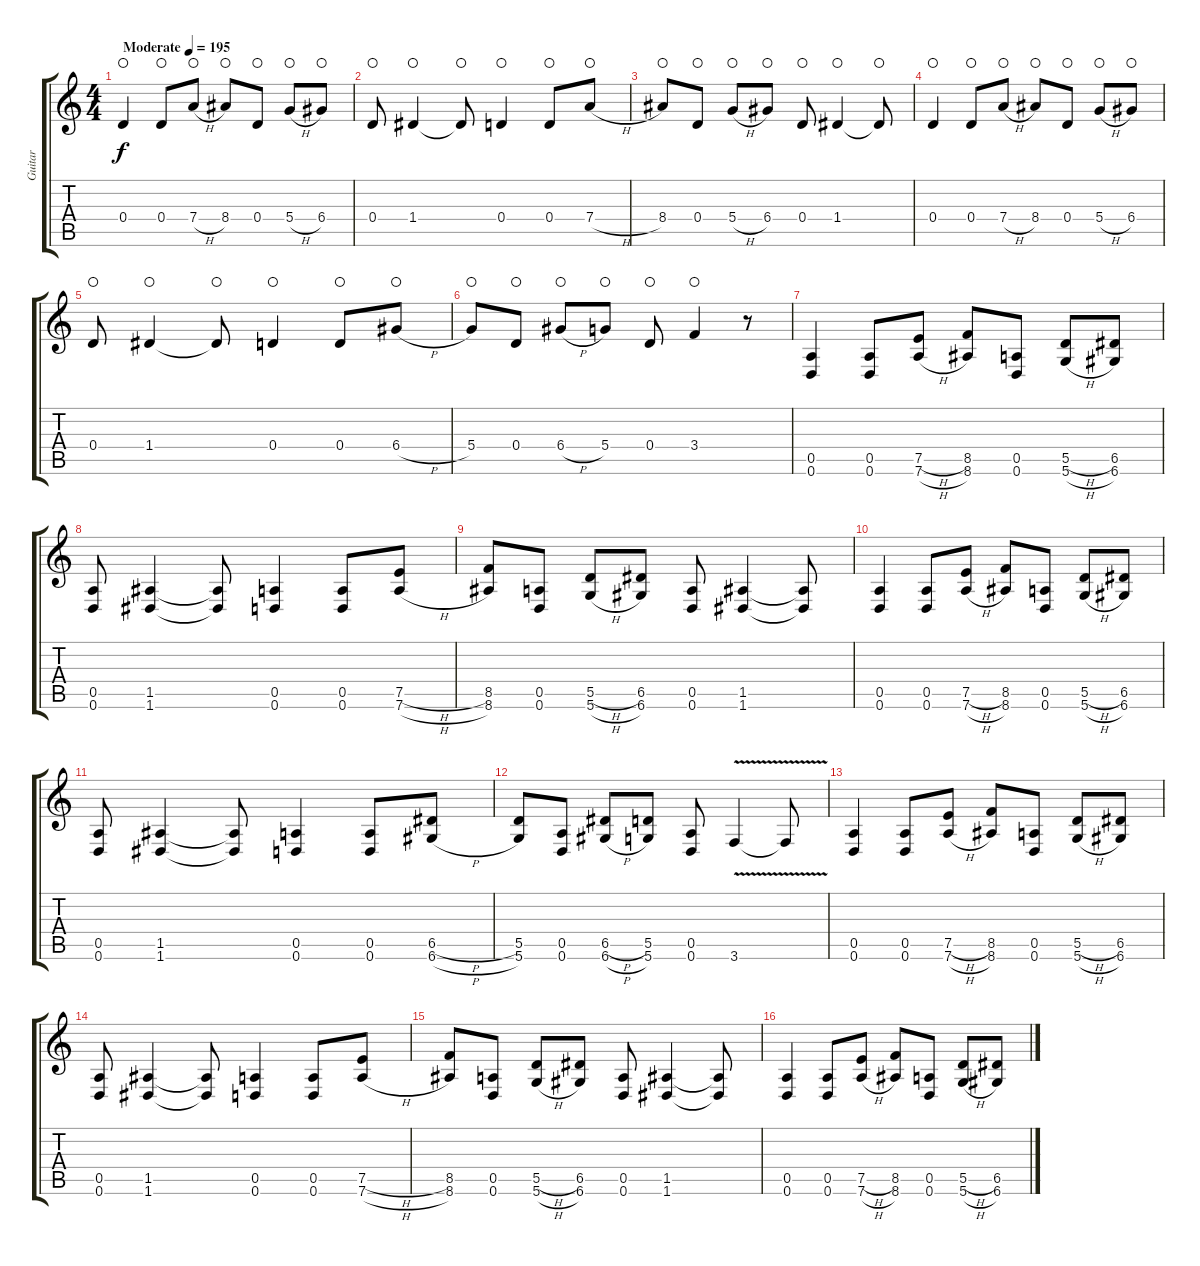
\track ("Guitar" "Guitar") {instrument distortionguitar}
\staff {score tabs}
\tuning (E4 B3 G3 D3 A2 D2) {hide}
\ts (4 4)
\tempo (195 "Moderate")
\clef g2
\ks c
0.4.4{dy f balance 8 instrument distortionguitar waho} 0.4.8{waho} 7.4{h}.8{waho} 8.4.8{waho} 0.4.8{waho} 5.4{h}.8{waho} 6.4.8{waho} |
0.4.8{waho} 1.4.4{waho} 1.4{t}.8{waho} 0.4.4{waho} 0.4.8{waho} 7.4{h}.8{waho} |
8.4.8{waho} 0.4.8{waho} 5.4{h}.8{waho} 6.4.8{waho} 0.4.8{waho} 1.4.4{waho} 1.4{t}.8{waho} |
0.4.4{waho} 0.4.8{waho} 7.4{h}.8{waho} 8.4.8{waho} 0.4.8{waho} 5.4{h}.8{waho} 6.4.8{waho} |
0.4.8{waho} 1.4.4{waho} 1.4{t}.8{waho} 0.4.4{waho} 0.4.8{waho} 6.4{h}.8{waho} |
5.4.8{waho} 0.4.8{waho} 6.4{h}.8{waho} 5.4.8{waho} 0.4.8{waho} 3.4.4{waho} r.8 |
(0.5 0.6).4{balance 16} (0.5 0.6).8 (7.5{h} 7.6{h}).8 (8.5 8.6).8 (0.5 0.6).8 (5.5{h} 5.6{h}).8 (6.5 6.6).8 |
(0.5 0.6).8 (1.5 1.6).4 (1.5{t} 1.6{t}).8 (0.5 0.6).4 (0.5 0.6).8 (7.5{h} 7.6{h}).8 |
(8.5 8.6).8 (0.5 0.6).8 (5.5{h} 5.6{h}).8 (6.5 6.6).8 (0.5 0.6).8 (1.5 1.6).4 (1.5{t} 1.6{t}).8 |
(0.5 0.6).4 (0.5 0.6).8 (7.5{h} 7.6{h}).8 (8.5 8.6).8 (0.5 0.6).8 (5.5{h} 5.6{h}).8 (6.5 6.6).8 |
(0.5 0.6).8 (1.5 1.6).4 (1.5{t} 1.6{t}).8 (0.5 0.6).4 (0.5 0.6).8 (6.5{h} 6.6{h}).8 |
(5.5 5.6).8 (0.5 0.6).8 (6.5{h} 6.6{h}).8 (5.5 5.6).8 (0.5 0.6).8 3.6{v}.4 3.6{t}.8 |
(0.5 0.6).4 (0.5 0.6).8 (7.5{h} 7.6{h}).8 (8.5 8.6).8 (0.5 0.6).8 (5.5{h} 5.6{h}).8 (6.5 6.6).8 |
(0.5 0.6).8 (1.5 1.6).4 (1.5{t} 1.6{t}).8 (0.5 0.6).4 (0.5 0.6).8 (7.5{h} 7.6{h}).8 |
(8.5 8.6).8 (0.5 0.6).8 (5.5{h} 5.6{h}).8 (6.5 6.6).8 (0.5 0.6).8 (1.5 1.6).4 (1.5{t} 1.6{t}).8 |
(0.5 0.6).4 (0.5 0.6).8 (7.5{h} 7.6{h}).8 (8.5 8.6).8 (0.5 0.6).8 (5.5{h} 5.6{h}).8 (6.5 6.6).8
